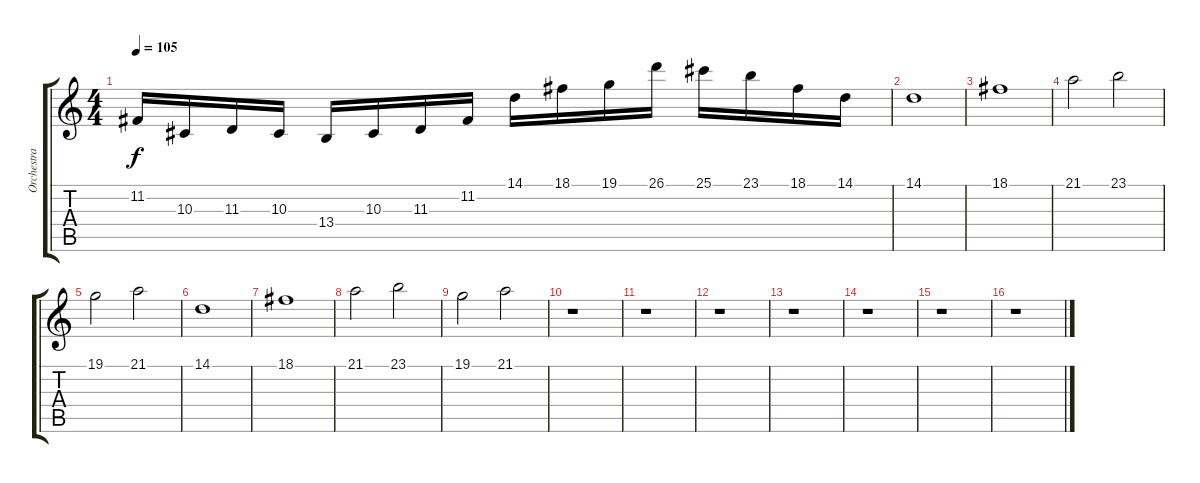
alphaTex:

\track ("Orchestra" "Orchestra") {instrument stringensemble1}
\staff {score tabs}
\tuning (C4 G3 Eb3 Bb2 F2 C2) {hide}
\ts (4 4)
\tempo 105
\clef g2
\ks c
11.2.16{dy f} 10.3.16 11.3.16 10.3.16 13.4.16 10.3.16 11.3.16 11.2.16 14.1.16 18.1.16 19.1.16 26.1.16 25.1.16 23.1.16 18.1.16 14.1.16 |
14.1.1 |
18.1.1 |
21.1.2 23.1.2 |
19.1.2 21.1.2 |
14.1.1 |
18.1.1 |
21.1.2 23.1.2 |
19.1.2 21.1.2 |
r.1 |
r.1 |
r.1 |
r.1 |
r.1 |
r.1 |
r.1
